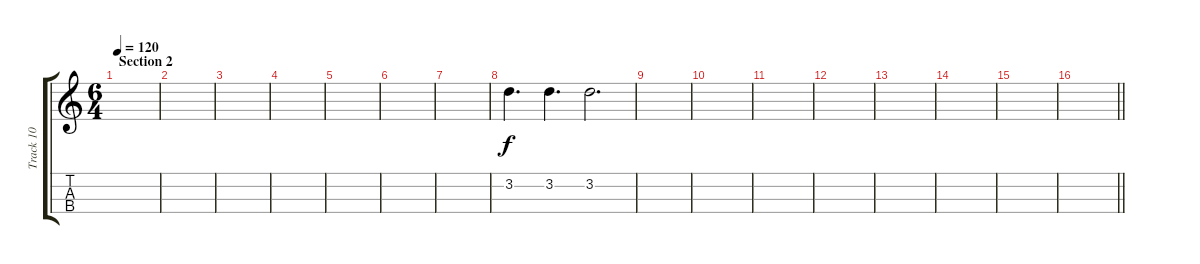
\track ("Track 10" "Track 10") {instrument guitarharmonics}
\staff {score tabs}
\tuning (E4 B3 G3 D3) {hide}
\ts (6 4)
\section ("" "Section 2")
\tempo 120
\clef g2
\ks c
|
|
|
|
|
|
|
3.2.4{d} 3.2.4{d} 3.2.2{d} |
|
|
|
|
|
|
|
\barLineRight lightlight
